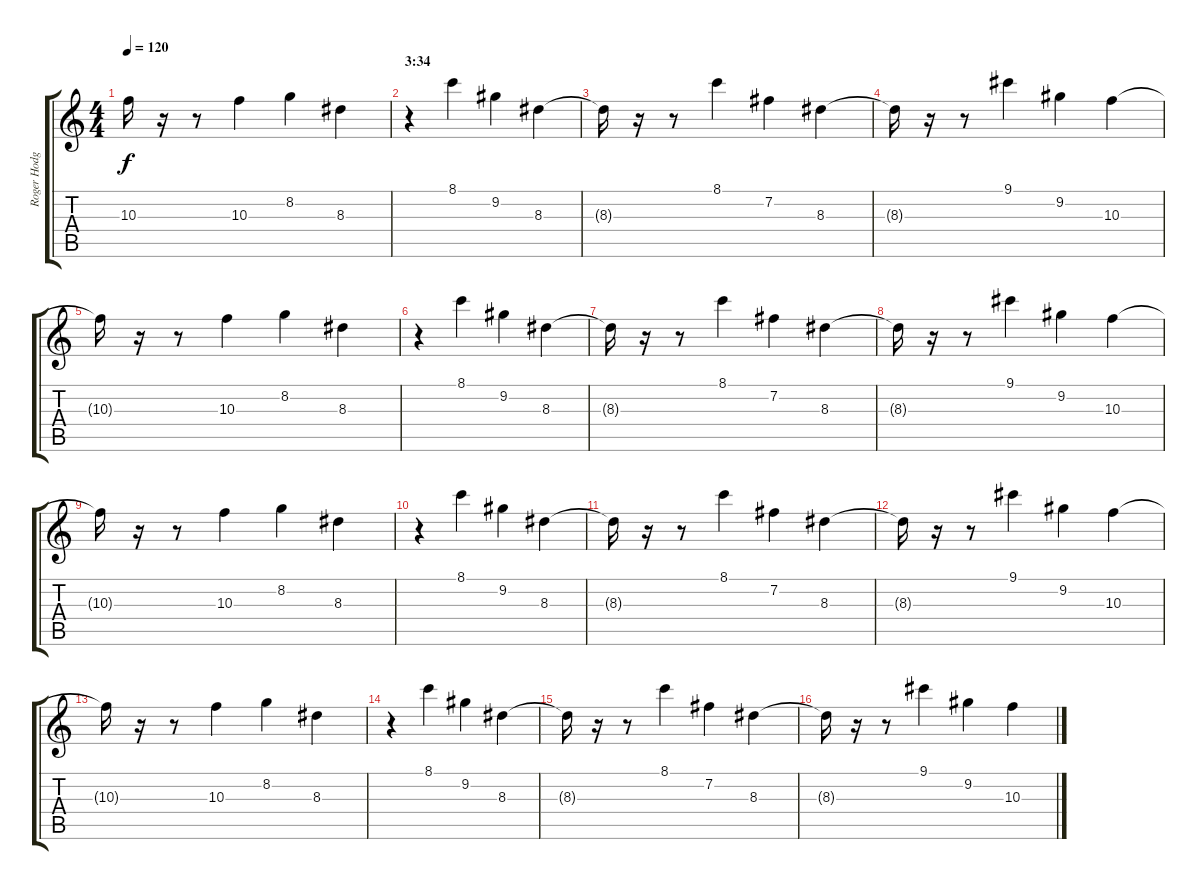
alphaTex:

\track ("Roger Hodgson (guitar)" "Roger Hodg") {instrument overdrivenguitar}
\staff {score tabs}
\tuning (E4 B3 G3 D3 A2 E2) {hide}
\ts (4 4)
\tempo 120
\clef g2
\ks c
10.3{t}.16{dy f} r.16 r.8 10.3.4 8.2.4 8.3.4 |
\section ("" "3:34")
r.4 8.1.4 9.2.4 8.3.4 |
8.3{t}.16 r.16 r.8 8.1.4 7.2.4 8.3.4 |
8.3{t}.16 r.16 r.8 9.1.4 9.2.4 10.3.4 |
10.3{t}.16 r.16 r.8 10.3.4 8.2.4 8.3.4 |
r.4 8.1.4 9.2.4 8.3.4 |
8.3{t}.16 r.16 r.8 8.1.4 7.2.4 8.3.4 |
8.3{t}.16 r.16 r.8 9.1.4 9.2.4 10.3.4 |
10.3{t}.16 r.16 r.8 10.3.4 8.2.4 8.3.4 |
r.4 8.1.4 9.2.4 8.3.4 |
8.3{t}.16 r.16 r.8 8.1.4 7.2.4 8.3.4 |
8.3{t}.16 r.16 r.8 9.1.4 9.2.4 10.3.4 |
10.3{t}.16 r.16 r.8 10.3.4 8.2.4 8.3.4 |
r.4 8.1.4 9.2.4 8.3.4 |
8.3{t}.16 r.16 r.8 8.1.4 7.2.4 8.3.4 |
8.3{t}.16 r.16 r.8 9.1.4 9.2.4 10.3.4
